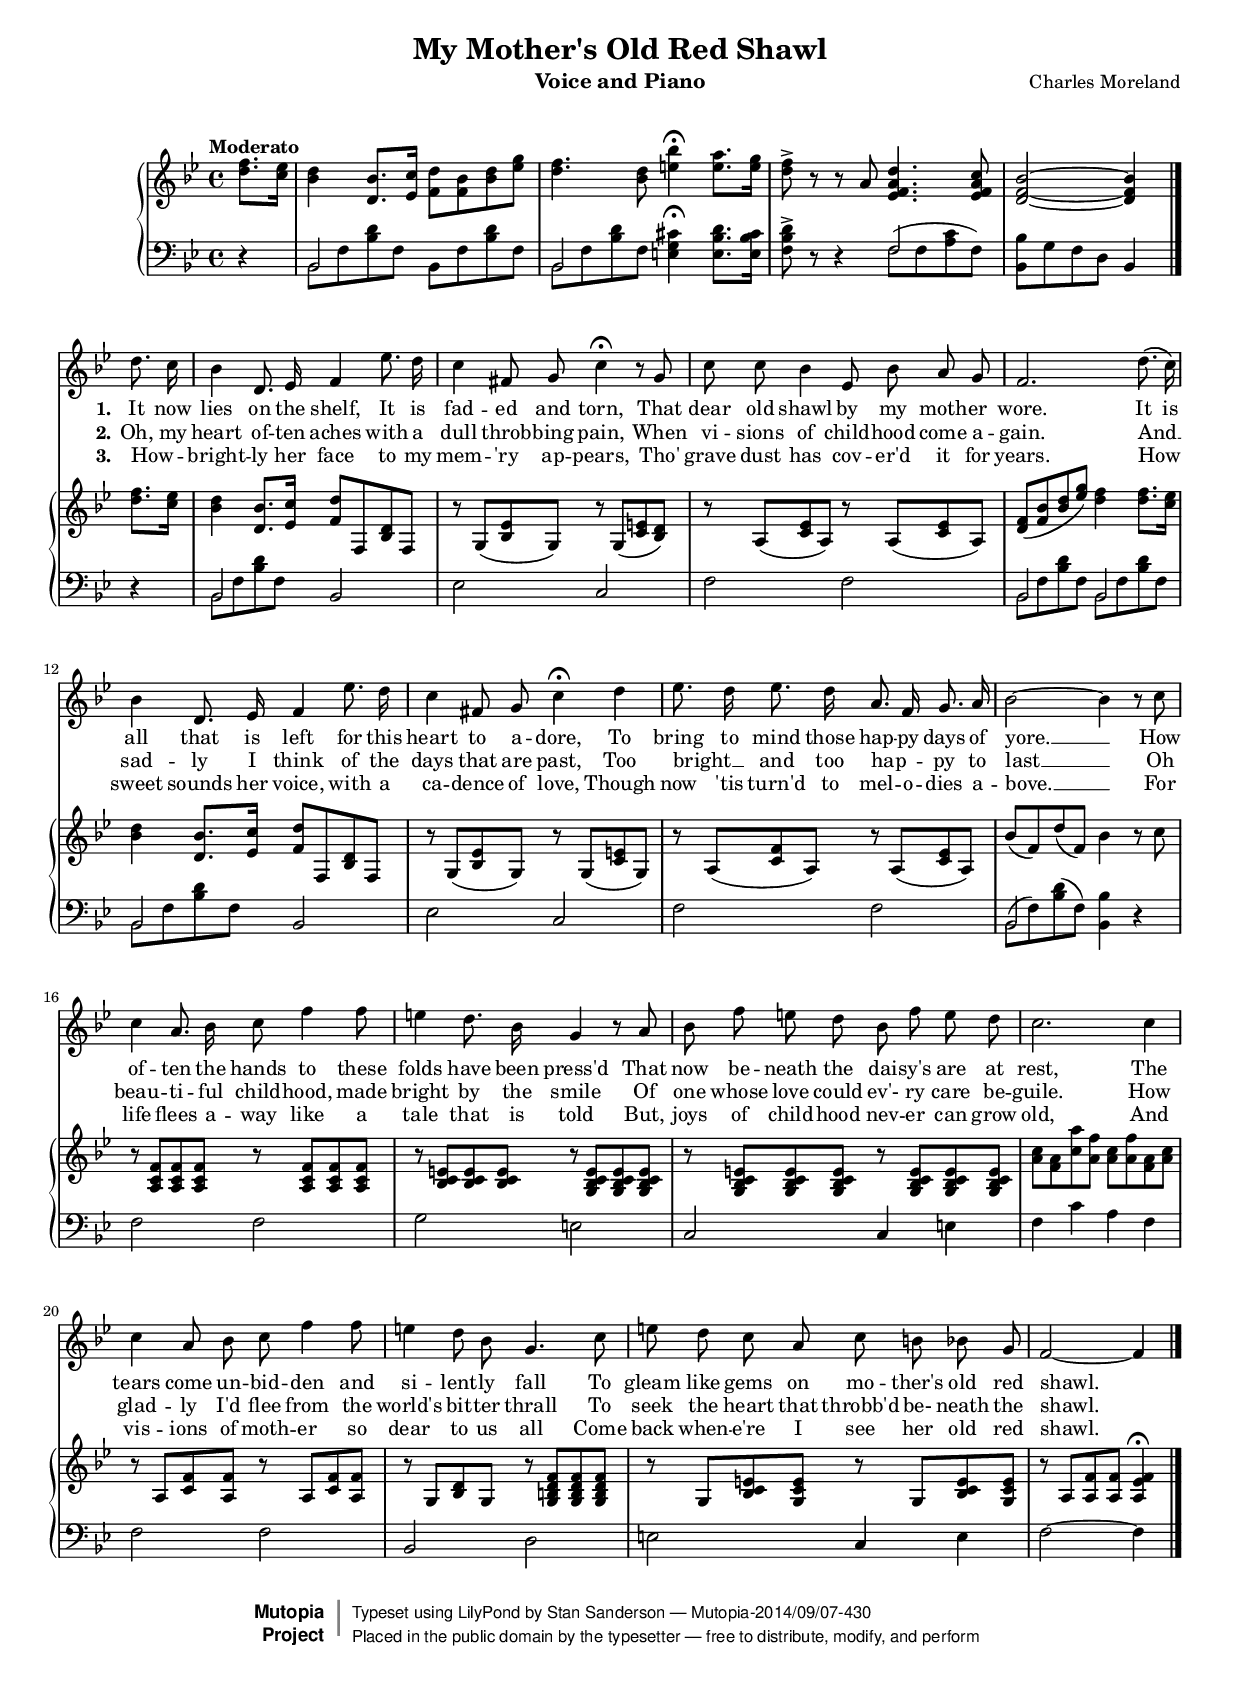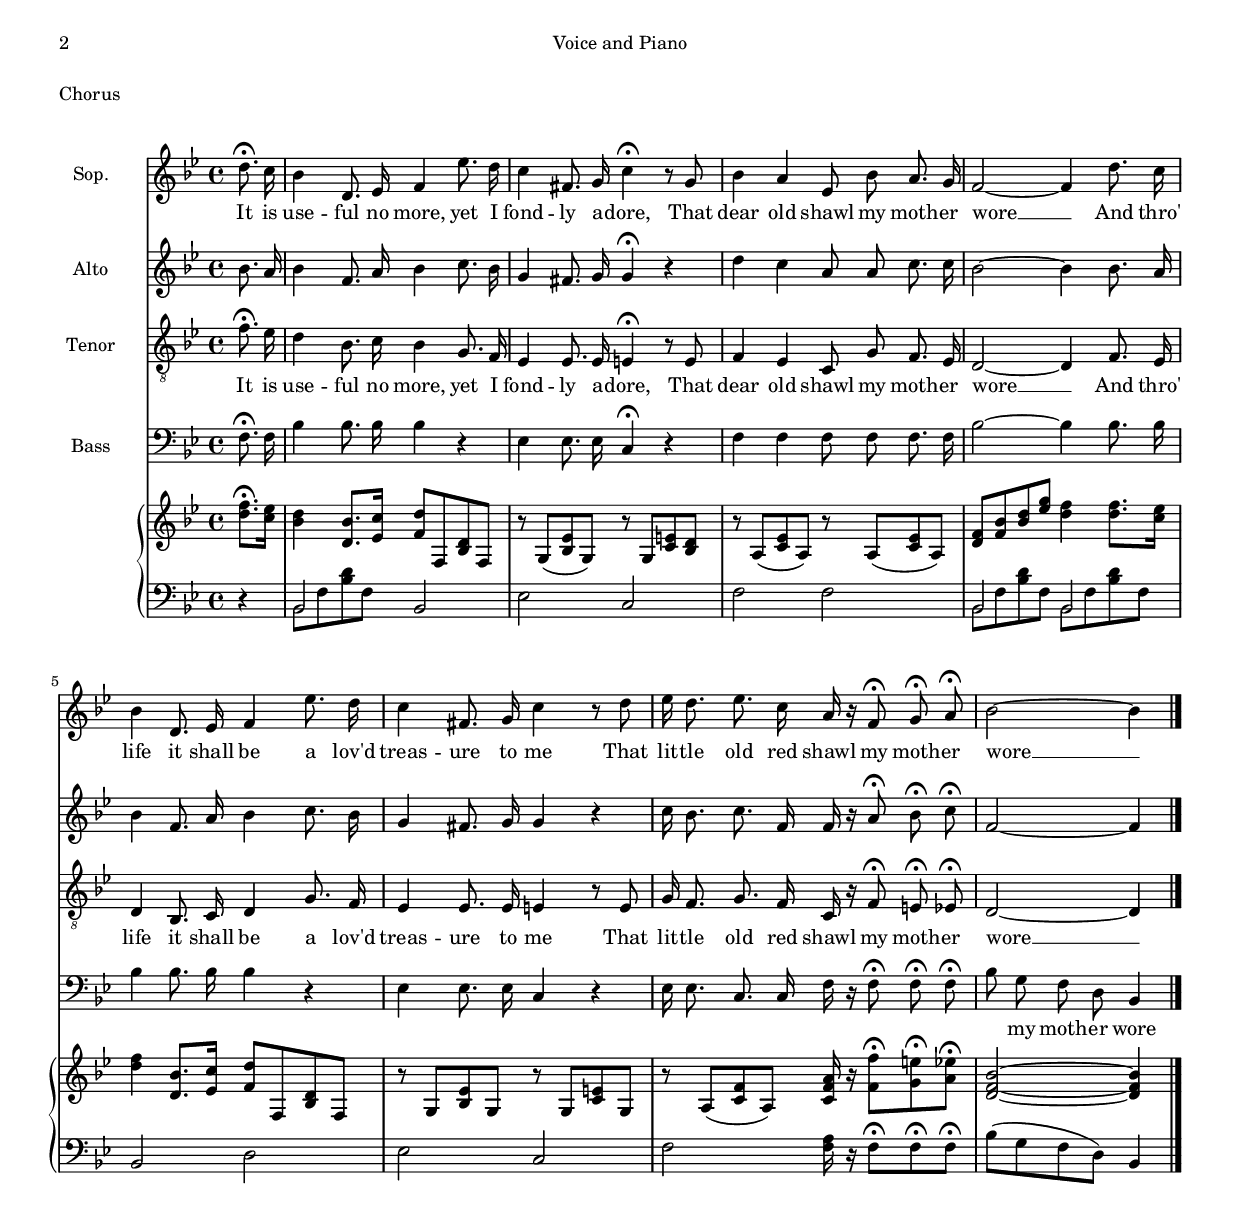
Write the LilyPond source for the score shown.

\include "english.ly"
\version "2.18.2"
#(set-global-staff-size 16)

\header {
  title = "My Mother's Old Red Shawl"
  composer = "Charles Moreland"
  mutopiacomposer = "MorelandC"
  instrument = "Voice and Piano"
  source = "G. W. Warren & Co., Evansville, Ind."
  date = "1885"
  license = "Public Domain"
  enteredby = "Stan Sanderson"
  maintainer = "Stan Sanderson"
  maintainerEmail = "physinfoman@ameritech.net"
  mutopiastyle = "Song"

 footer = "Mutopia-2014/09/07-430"
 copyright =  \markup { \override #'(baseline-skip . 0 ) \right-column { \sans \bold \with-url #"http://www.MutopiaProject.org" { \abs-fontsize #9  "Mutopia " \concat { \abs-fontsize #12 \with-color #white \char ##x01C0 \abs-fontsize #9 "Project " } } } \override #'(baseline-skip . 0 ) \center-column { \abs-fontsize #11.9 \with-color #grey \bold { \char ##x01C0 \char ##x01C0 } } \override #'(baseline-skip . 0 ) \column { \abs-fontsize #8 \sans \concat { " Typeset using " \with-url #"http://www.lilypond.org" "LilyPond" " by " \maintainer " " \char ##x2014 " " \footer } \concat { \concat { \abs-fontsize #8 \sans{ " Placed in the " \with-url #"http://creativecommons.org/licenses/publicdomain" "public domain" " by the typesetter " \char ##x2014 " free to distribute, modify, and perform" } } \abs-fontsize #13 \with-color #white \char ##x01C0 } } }
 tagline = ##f
}

\paper {
  top-margin = 6\mm
  top-markup-spacing.basic-distance = #6
  markup-system-spacing #'padding = #5
  markup-markup-spacing #'padding = #1.2
  last-bottom-spacing.basic-distance = #12
  top-system-spacing.basic-distance = #12
  bottom-margin = 10\mm
}

melody =  \relative c'' {
	\key bf\major \time 4/4
	\partial 4 s4 s1*3  s2 s4
	d8. c16
	bf4 d,8. ef16 f4 ef'8. d16 | c4 fs,8 g c4\fermata r8 g | c c bf4 ef,8 bf' a g |
	f2. d'8.\( c16\) | bf4 d,8. ef16 f4 ef'8. d16 | c4 fs,8 g c4\fermata d |
	ef8. d16 ef8. d16 a8. f16 g8. a16 | bf2 ~ bf4 r8 c | c4 a8. bf16 c8 f4 f8 |
	e4 d8. bf16 g4 r8 a | bf f' e d bf f' e d | c2. c4 |
	c4 a8 bf c f4 f8 | e4 d8 bf g4. c8 | e d c a c b bf g |
    \set Timing.measureLength = #(ly:make-moment 3/4)
    f2 ~ f4
}

textA = \lyricmode {
	It now lies on the shelf, It is fad -- ed and torn, That dear old shawl by my
	moth -- er wore. It is all that is left for this heart to a -- dore, To bring
	to mind those hap -- py days of yore. __ How of -- ten the hands to these folds
	have been press'd That now be -- neath the dai -- sy's are at rest, The tears
	come un -- bid -- den and si -- lent -- ly fall To gleam like gems on mo -- ther's
	old red shawl.
}

textB = \lyricmode {
	Oh, my heart of -- ten aches with a dull throb -- bing pain, When vi -- sions of
	child -- hood come a -- gain. And __ _ sad -- ly I think of the days that are past,
	Too bright __ _ and too hap -- _ py to last __ Oh beau -- ti -- ful child -- hood, made
	bright by the smile Of one whose love could ev'- ry care be -- guile. How glad -- ly
	I'd flee from the world's bit -- ter thrall To seek the heart that throbb'd be- neath
	the shawl.
}

textC = \lyricmode {
	How -- _ bright -- ly her face to my mem -- 'ry ap -- pears, Tho' grave dust has cov -- er'd
	it for years. How __ _ sweet sounds her voice, with a ca -- dence of love, Though now 'tis
	turn'd to mel -- o -- dies a -- bove. __ For life flees a -- way like a tale that is
	told But, joys of child -- hood nev -- er can grow old, And vis -- ions of moth -- er
	so dear to us all Come back when -- e're I see her old red shawl.

}

upper = \relative c'' {
	\key bf\major \time 4/4
    \partial 4
	<d f>8. <c ef>16 |
%% 1-4
	<bf d>4 <bf d,>8. <c ef,>16 <d f,>8 <bf f> <d bf> <g ef> |
	<f d>4. <d bf>8 <e bf'>4\fermata <e a>8. <e g>16 |
	<d f>8^> r r a <d a f ef>4. <c a f ef>8 |
	<bf f d>2 ~ <bf f d>4 \bar "|." \break
    \set Timing.measureLength = #(ly:make-moment 1/4)
	<d f>8. <c ef>16
    \set Timing.measureLength = #(ly:make-moment 4/4)
    <bf d>4 <bf d,>8. <c ef,>16 <d f,>8 f,, <bf d> f |
	r8 g( <bf ef> g) r g( <c e> <bf d>) | r a( <c ef> a) r a( <c ef> a) |

	<d f>8( <f bf> <bf d> <ef g>) <d f>4 <d f>8. <c ef>16 |
	<bf d>4 <bf d,>8. <c ef,>16 <d f,>8 f,, <bf d> f | r8 g( <bf ef> g) r g( <c e> g) |

	r8 a( <c f> a) r a( <c ef> a) | bf'( f) d'( f,) bf4 r8 c |
	r8 <f, c a> <f c a> <f c a> r <f c a> <f c a> <f c a> |

	r8 <e c bf> <e c bf> <e c bf> r <e c bf g> <e c bf g> <e c bf g> |
	r8 <e c bf g> <e c bf g> <e c bf g> r <e c bf g> <e c bf g> <e c bf g> |
	<c' a>8 <a f> <c a'> <a f'> <a c> <a f'> <a f> <a c> |

	r8 a, <c f> <a f'> r a <c f> <a f'> | r g <bf d> g r <g b d f> <g b d f> <g b d f> |
	r8 g <bf c e> <g c e> r g[ <bf c e> <g c e>]
    \set Timing.measureLength = #(ly:make-moment 3/4)
	r8 a <a f'> <a f'> <a ef' f>4\fermata \bar "|."
}

lower = \relative c {
	\key bf\major \time 4/4
    \partial 4
	\override Staff.NoteCollision.merge-differently-headed = ##t
	r4 | <<{bf2}\\{bf8 f' <bf d> f}>> bf, f' <bf d> f |
	<<{bf,2}\\{bf8 f' <bf d> f}>> <e g cs>4\fermata <e bf' d>8. <e bf' cs>16 |
	<f bf d>8^> r r4 <<{f2}\\{\slurUp f8[( f <a c> f])}>> | <bf bf,>8[ g f d] bf4

    \set Timing.measureLength = #(ly:make-moment 1/4)
	r4
    \set Timing.measureLength = #(ly:make-moment 4/4)
    << { bf2 } \\ { bf8 f' <bf d> f } >> bf,2 | ef c | f f |
	<<{bf,2}\\{bf8 f' <bf d> f}>> <<{bf,2}\\{bf8 f' <bf d> f}>> |
	<<{bf,2}\\{bf8 f' <bf d> f}>> bf,2 | ef c |

	f2 f | <<{bf,2}\\{\slurUp bf8( f') <bf d>( f)}>> <bf bf,>4 r | f2 f |

	g2 e | c c4 e | f c' a f |

	f2 f | bf, d | e c4 e |
    \set Timing.measureLength = #(ly:make-moment 3/4)
    f2 ~ f4
}

\score {
  <<
    \new Staff \with {
      midiInstrument = #"choir aahs"
    } <<
      \tempo "Moderato"
      \context Voice = "mel" {
        \autoBeamOff
        \melody
      }
    >>
    \new Lyrics { \lyricsto "mel" { \set stanza = "1." \textA } }
    \new Lyrics { \lyricsto "mel" { \set stanza = "2." \textB } }
    \new Lyrics { \lyricsto "mel" { \set stanza = "3." \textC } }

    \new PianoStaff \with {
      midiInstrument = #"acoustic grand"
    } <<
      \new Staff = "upper" \upper
      \new Staff = "lower" <<
        \clef bass
        \lower
      >>
    >>
  >>
  \layout {
      \context {
        \Staff \RemoveEmptyStaves
        \override VerticalAxisGroup.remove-first = ##t
      }
  }

  \midi {
    \tempo 4 = 60
  }
}


%%% Chorus

Chorus = \lyricmode {
	It is use -- ful no more, yet I fond -- ly a -- dore, That
	dear old shawl my moth -- er wore __ And thro' life it shall be a lov'd
	treas -- ure to me That lit -- tle old red shawl my moth -- er wore __
}

BassChorus = \lyricmode {
	_ _ _ _ _ _ _ _ _ _ _ _ _ _ _ _ _ _ _ _
	_ _ _ _ _ _ _ _ _ _ _ _ _ _ _ _ my moth -- er wore
}

SopMel =  \relative c'' { \set Staff.instrumentName = #"Sop."
	\key bf\major \time 4/4
	\partial 4 d8.\fermata c16 |
	bf4 d,8. ef16 f4 ef'8. d16 | c4 fs,8. g16 c4\fermata r8 g |
	bf4 a ef8 bf' a8. g16 | f2 ~ f4 d'8. c16 | bf4 d,8. ef16 f4 ef'8. d16 |
	c4 fs,8. g16 c4 r8 d | ef16 d8. ef c16 a r f8\fermata g\fermata a\fermata | bf2 ~ bf4 \bar "|."
}

AltoMel =  \relative c'' { \set Staff.instrumentName = #"Alto"
	\key bf\major \time 4/4 \partial 4
	bf8. a16 | bf4 f8. a16 bf4 c8. bf16 | g4 fs8. g16 g4\fermata r |
	d'4 c a8 a c8. c16 | bf2 ~ bf4 bf8. a16 | bf4 f8. a16 bf4 c8. bf16 |
	g4 fs8. g16 g4 r | c16 bf8. c f,16 f r a8\fermata bf\fermata c\fermata | f,2 ~ f4
}

TenMel =  \relative c' { \set Staff.instrumentName = #"Tenor"
	\key bf\major \time 4/4 \partial 4 \clef "treble_8"
	f8.\fermata ef16 | d4 bf8. c16 bf4 g8. f16 | ef4 ef8. ef16 e4\fermata r8 e |
	f4 ef c8 g' f8. ef16 | d2 ~ d4 f8. ef16 | d4 bf8. c16 d4 g8. f16 |
	ef4 ef8. ef16 e4 r8 e | g16 f8. g f16 c r f8\fermata e\fermata ef\fermata | d2 ~ d4
}

BassMel =  \relative c { \set Staff.instrumentName = #"Bass"
	\key bf\major \time 4/4 \partial 4 \clef bass
	f8.\fermata f16 | bf4 bf8. bf16 bf4 r | ef, ef8. ef16 c4\fermata r |
	f4 f f8 f f8. f16 | bf2 ~ bf4 bf8. bf16 | bf4 bf8. bf16 bf4 r |
	ef,4 ef8. ef16 c4 r | ef16 ef8. c c16 f r f8\fermata f\fermata f\fermata | bf g f d bf4
}


ChorusUp = \relative c'' {
	\key bf\major \time 4/4 \partial 4
	<f d>8.\fermata <ef c>16 | <d bf>4 <bf d,>8. <c ef,>16 <d f,>8[ f,, <bf d> f] |
		r g( <bf ef> g) r g <c e> <bf d> |
	r8 a( <c ef> a) r a( <c ef> a) | <d f> <f bf> <bf d> <ef g> <d f>4 <d f>8. <c ef>16 |
		<d f>4 <bf d,>8. <c ef,>16 <d f,>8[ f,, <bf d> f] |
	r8 g <bf ef> g r g <c e> g |
		r a( <c f> a) <c f a>16 r <f f'>8\fermata <g e'>\fermata <a ef'>\fermata |
			<bf f d>2 ~ <bf f d>4
}

ChorusDown = \relative c {
	\key bf\major \time 4/4 \partial 4
	\override Staff.NoteCollision.merge-differently-headed = ##t
	r4 | <<{bf2}\\{bf8 f' <bf d> f}>> bf,2 | ef c |
	f2 f | <<{bf,2}\\{bf8 f' <bf d> f}>>  <<{bf,2}\\{bf8 f' <bf d> f}>> | bf,2 d |
	ef2 c | f <f a>16 r f8\fermata f\fermata f\fermata | bf( g f d) bf4
}


\score {
  <<
    \new Voice = "melA" { \autoBeamOff \SopMel }
    \new Lyrics { \lyricsto "melA" { \Chorus } }

    \new Voice = "melB" { \autoBeamOff \AltoMel }

    \new Voice = "melC" { \autoBeamOff \TenMel }
    \new Lyrics { \lyricsto "melC" { \Chorus } }

    \new Voice = "melD" { \autoBeamOff \BassMel }
    \new Lyrics { \lyricsto "melD" { \BassChorus } }

    \new PianoStaff <<
      \new Staff = "upper" \ChorusUp
      \new Staff = "lower" <<
        \clef bass
        \ChorusDown
      >>
    >>
  >>
  \header { piece = "Chorus" }
  \layout { }
  \midi {
    \tempo 4 = 60
  }
}